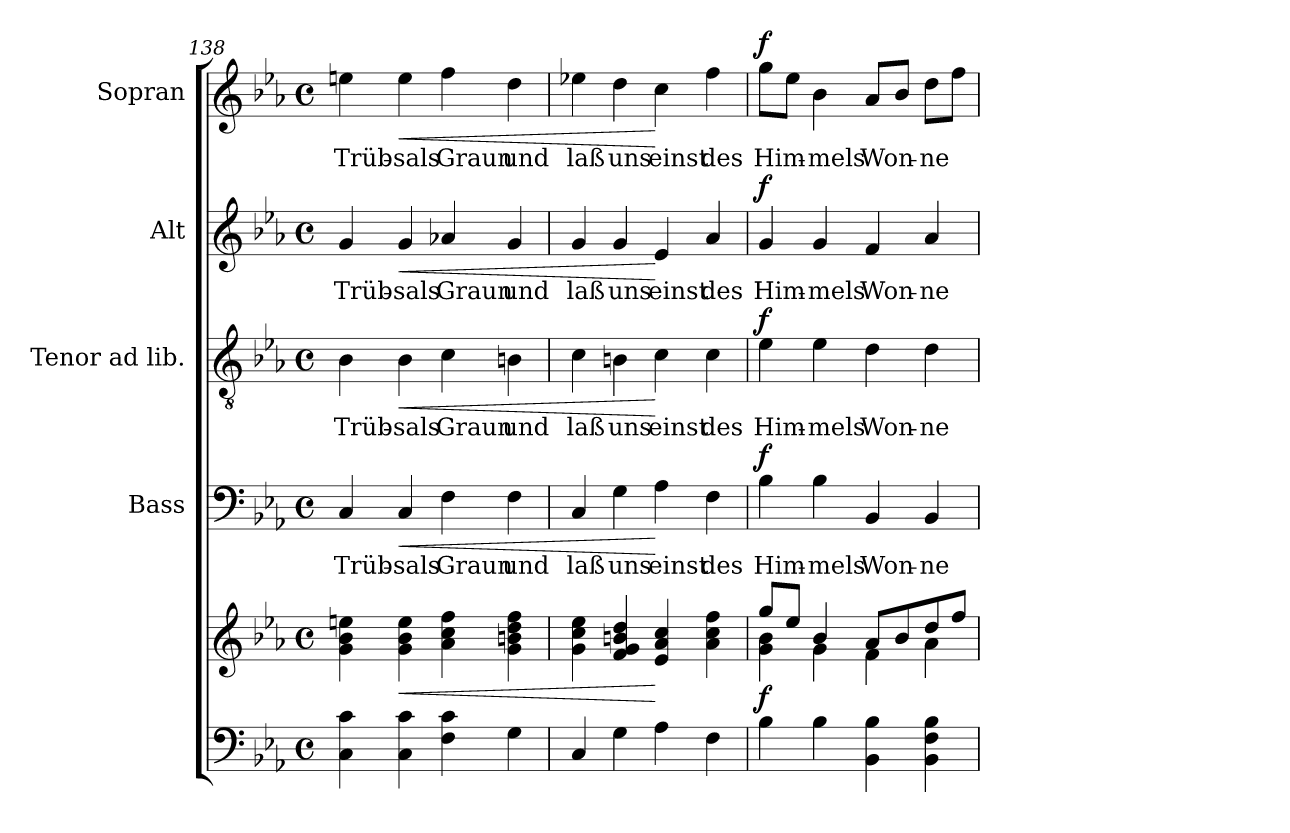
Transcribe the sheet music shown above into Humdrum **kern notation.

**kern	**kern	**dynam	**kern	**text	**dynam	**kern	**text	**dynam	**kern	**text	**dynam	**kern	**text	**dynam
*part5	*part5	*part5	*part4	*part4	*part4	*part3	*part3	*part3	*part2	*part2	*part2	*part1	*part1	*part1
*staff6	*staff5	*staff5/6	*staff4	*staff4	*staff4	*staff3	*staff3	*staff3	*staff2	*staff2	*staff2	*staff1	*staff1	*staff1
*	*	*	*I"Bass	*	*	*I"Tenor ad lib.	*	*	*I"Alt	*	*	*I"Sopran	*	*
*	*	*	*I'B.	*	*	*I'T.	*	*	*I'A.	*	*	*I'S.	*	*
*clefF4	*clefG2	*	*clefF4	*	*	*clefGv2	*	*	*clefG2	*	*	*clefG2	*	*
*k[b-e-a-]	*k[b-e-a-]	*	*k[b-e-a-]	*	*	*k[b-e-a-]	*	*	*k[b-e-a-]	*	*	*k[b-e-a-]	*	*
*E-:	*E-:	*	*E-:	*	*	*E-:	*	*	*E-:	*	*	*E-:	*	*
*M4/4	*M4/4	*	*M4/4	*	*	*M4/4	*	*	*M4/4	*	*	*M4/4	*	*
*met(c)	*met(c)	*	*met(c)	*	*	*met(c)	*	*	*met(c)	*	*	*met(c)	*	*
=138	=138	=138	=138	=138	=138	=138	=138	=138	=138	=138	=138	=138	=138	=138
!	!	!	!	!LO:LY:b	!	!	!LO:LY:b	!	!	!LO:LY:b	!	!	!LO:LY:b	!
4C\ 4c\	4g\ 4b-\ 4een\	.	4C/	Trüb-	.	4B-\	Trüb-	.	4g/	Trüb-	.	4een\	Trüb-	.
!	!	!LO:HP:b	!	!LO:LY:b	!LO:HP:b	!	!LO:LY:b	!LO:HP:b	!	!LO:LY:b	!LO:HP:b	!	!LO:LY:b	!LO:HP:b
4C\ 4c\	4g\ 4b-\ 4ee\	<	4C/	-sals	<	4B-\	-sals	<	4g/	-sals	<	4ee\	-sals	<
!	!	!	!	!LO:LY:b	!	!	!LO:LY:b	!	!	!LO:LY:b	!	!	!LO:LY:b	!
4F\ 4c\	4a-\ 4cc\ 4ff\	.	4F\	Graun	.	4c\	Graun	.	4a-X/	Graun	.	4ff\	Graun	.
!	!	!	!	!LO:LY:b	!	!	!LO:LY:b	!	!	!LO:LY:b	!	!	!LO:LY:b	!
4G\	4g\ 4bn\ 4dd\ 4ff\	.	4F\	und	.	4Bn\	und	.	4g/	und	.	4dd\	und	.
=139	=139	=139	=139	=139	=139	=139	=139	=139	=139	=139	=139	=139	=139	=139
!	!	!	!	!LO:LY:b	!	!	!LO:LY:b	!	!	!LO:LY:b	!	!	!LO:LY:b	!
4C/	4g\ 4cc\ 4ee-\	.	4C/	laß	.	4c\	laß	.	4g/	laß	.	4ee-X\	laß	.
!	!	!	!	!LO:LY:b	!	!	!LO:LY:b	!	!	!LO:LY:b	!	!	!LO:LY:b	!
4G\	4f/ 4g/ 4bn/ 4dd/	.	4G\	uns	.	4Bn\	uns	.	4g/	uns	.	4dd\	uns	.
!	!	!	!	!LO:LY:b	!	!	!LO:LY:b	!	!	!LO:LY:b	!	!	!LO:LY:b	!
4A-\	4e-/ 4a-/ 4cc/	[	4A-\	einst	[	4c\	einst	[	4e-/	einst	[	4cc\	einst	[
!	!	!	!	!LO:LY:b	!	!	!LO:LY:b	!	!	!LO:LY:b	!	!	!LO:LY:b	!
4F\	4a-\ 4cc\ 4ff\	.	4F\	des	.	4c\	des	.	4a-/	des	.	4ff\	des	.
=140	=140	=140	=140	=140	=140	=140	=140	=140	=140	=140	=140	=140	=140	=140
*	*^	*	*	*	*	*	*	*	*	*	*	*	*	*
!	!	!	!LO:DY:b	!	!LO:LY:b	!LO:DY:a	!	!LO:LY:b	!LO:DY:a	!	!LO:LY:b	!LO:DY:a	!	!LO:LY:b	!LO:DY:a
4B-\	8gg/L	4g\ 4b-\	f	4B-\	Him-	f	4e-\	Him-	f	4g/	Him-	f	8gg\L	Him-	f
.	8ee-/J	.	.	.	.	.	.	.	.	.	.	.	8ee-\J	.	.
!	!	!	!	!	!LO:LY:b	!	!	!LO:LY:b	!	!	!LO:LY:b	!	!	!LO:LY:b	!
4B-\	4b-/	4g\	.	4B-\	-mels	.	4e-\	-mels	.	4g/	-mels	.	4b-\	-mels	.
!	!	!	!	!	!LO:LY:b	!	!	!LO:LY:b	!	!	!LO:LY:b	!	!	!LO:LY:b	!
4BB-\ 4B-\	8a-/L	4f\	.	4BB-/	Won-	.	4d\	Won-	.	4f/	Won-	.	8a-/L	Won-	.
.	8b-/	.	.	.	.	.	.	.	.	.	.	.	8b-/J	.	.
!	!	!	!	!	!LO:LY:b	!	!	!LO:LY:b	!	!	!LO:LY:b	!	!	!LO:LY:b	!
4BB-\ 4F\ 4B-\	8dd/	4a-\	.	4BB-/	-ne	.	4d\	-ne	.	4a-/	-ne	.	8dd\L	-ne	.
.	8ff/J	.	.	.	.	.	.	.	.	.	.	.	8ff\J	.	.
*	*v	*v	*	*	*	*	*	*	*	*	*	*	*	*	*
=	=	=	=	=	=	=	=	=	=	=	=	=	=	=
*-	*-	*-	*-	*-	*-	*-	*-	*-	*-	*-	*-	*-	*-	*-
